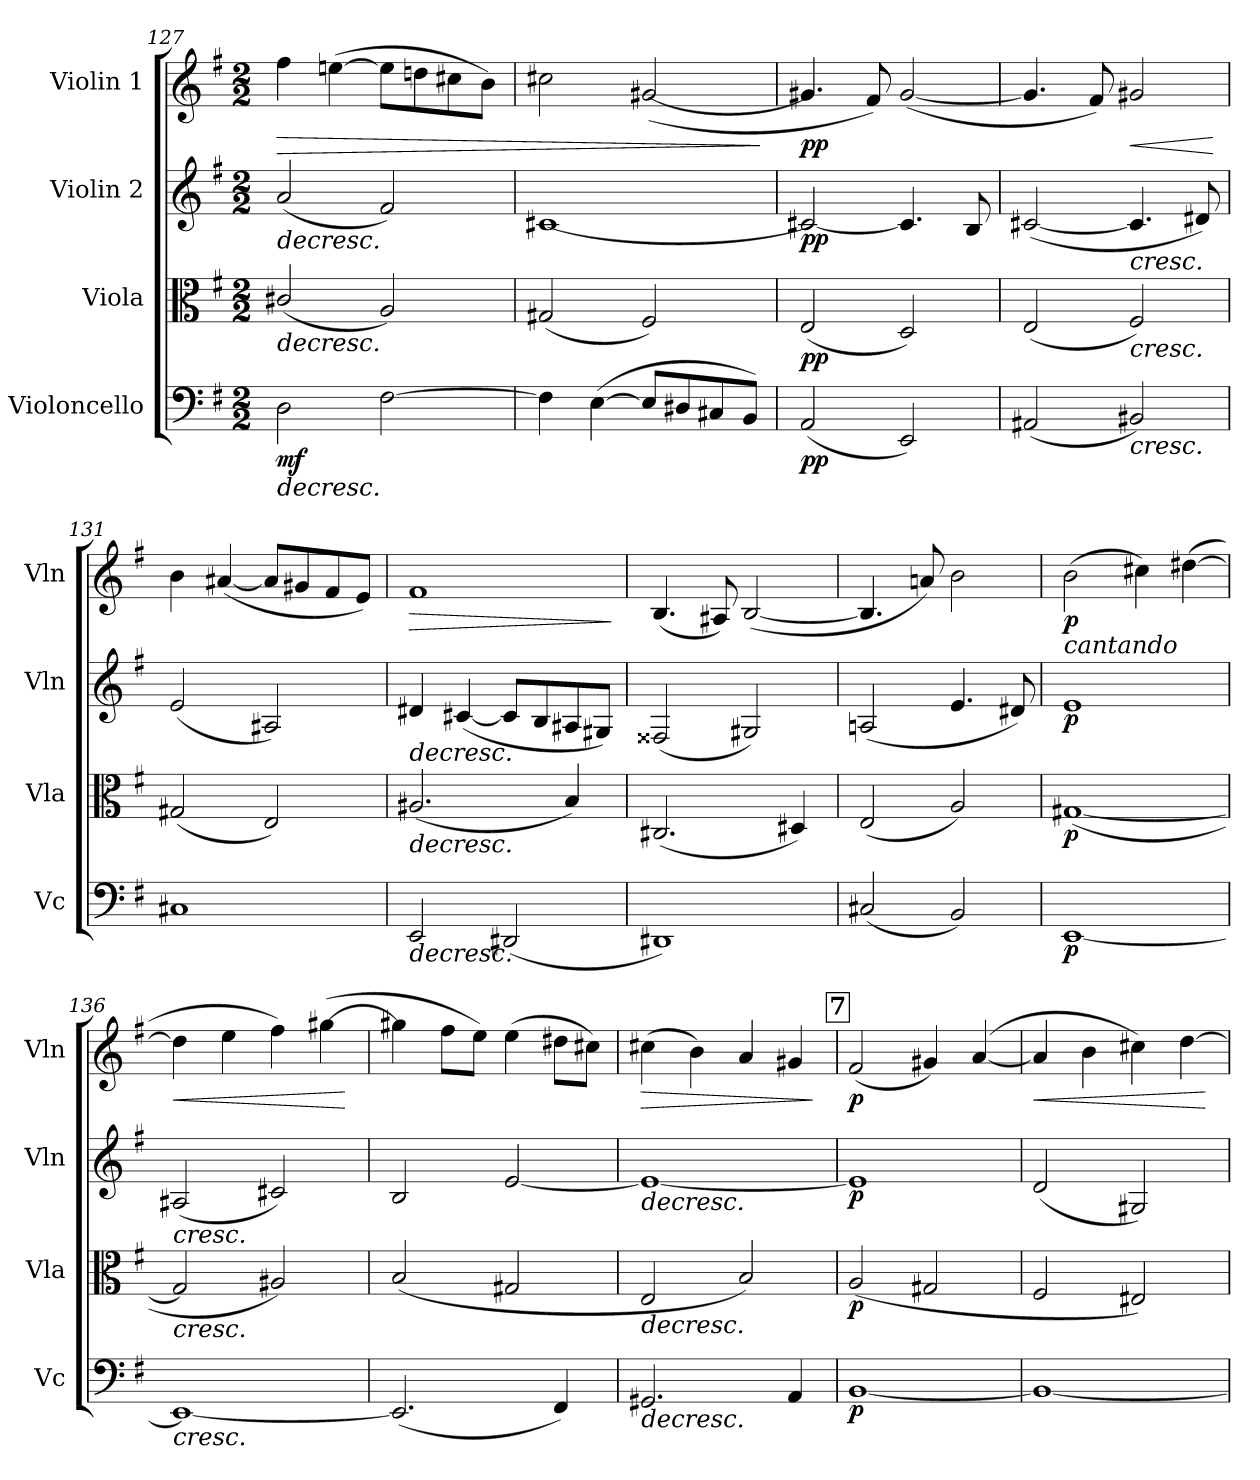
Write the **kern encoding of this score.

**kern	**dynam	**kern	**dynam	**kern	**dynam	**kern	**dynam
*part4	*part4	*part3	*part3	*part2	*part2	*part1	*part1
*staff4	*staff4	*staff3	*staff3	*staff2	*staff2	*staff1	*staff1
*I"Violoncello	*	*I"Viola	*	*I"Violin 2	*	*I"Violin 1	*
*I'Vc	*	*I'Vla	*	*I'Vln	*	*I'Vln	*
*clefF4	*	*clefC3	*	*clefG2	*	*clefG2	*
*k[f#]	*	*k[f#]	*	*k[f#]	*	*k[f#]	*
*M2/2	*	*M2/2	*	*M2/2	*	*M2/2	*
=127	=127	=127	=127	=127	=127	=127	=127
!	!LO:HP:b	!	!LO:HP:b	!	!LO:HP:b	!	!LO:HP:b
!	!LO:DY:n=1:b	!	!	!	!	!	!
2D\	> mf	(<2c#X/	>	(2a/	>	4ff#\	>
.	.	.	.	.	.	([4een\	.
[2F#\	.	2A/)	.	2f#/)	.	8ee\L]	.
.	.	.	.	.	.	8ddn\	.
.	.	.	.	.	.	8cc#X\	.
.	.	.	.	.	.	8b\J)	.
=128	=128	=128	=128	=128	=128	=128	=128
4F#\]	.	(2G#X/	.	[1c#X	.	2cc#X\	.
([4E\	.	.	.	.	.	.	.
8E/L]	.	2F#/)	.	.	.	([2g#X/	.
8D#X/	.	.	.	.	.	.	.
8C#X/	.	.	.	.	.	.	.
8BB/J)	.	.	.	.	.	.	.
.	.	.	.	.	.	.	]
=129	=129	=129	=129	=129	=129	=129	=129
!	!LO:DY:b	!	!LO:DY:b	!	!LO:DY:b	!	!LO:DY:b
(2AA/	pp	(2E/	pp	2c#X/_	pp	4.g#X/]	pp
.	.	.	.	.	.	8f#/)	.
2EE/)	.	2D/)	.	4.c#/]	.	([2g#/	.
.	.	.	.	8B/	.	.	.
=130	=130	=130	=130	=130	=130	=130	=130
(2AA#X/	.	(2E/	.	([2c#X/	.	4.g#/]	.
.	.	.	.	.	.	8f#/)	.
!	!LO:HP:b	!	!LO:HP:b	!	!LO:HP:b	!	!LO:HP:b
2BB#X/)	<	2F#/)	<	4.c#/]	<	2g#X/	<
.	.	.	.	8d#X/)	.	.	.
.	]	.	]	.	]	.	[
=131	=131	=131	=131	=131	=131	=131	=131
1C#X	.	(2G#X/	.	(2e/	.	4b\	.
.	.	.	.	.	.	([4a#X/	.
.	.	2E/)	.	2A#X/)	.	8a#/L]	.
.	.	.	.	.	.	8g#X/	.
.	.	.	.	.	.	8f#/	.
.	.	.	.	.	.	8e/J)	.
=132	=132	=132	=132	=132	=132	=132	=132
!	!LO:HP:b	!	!LO:HP:b	!	!LO:HP:b	!	!LO:HP:b
2EE/	>	(2.A#X/	>	4d#X/	>	1f#	>
.	.	.	.	([4c#X/	.	.	.
(2DD#X/	.	.	.	8c#/L]	.	.	.
.	.	.	.	8B/	.	.	.
.	.	4B/)	.	8A#X/	.	.	.
.	.	.	.	8G#X/J)	.	.	.
.	[	.	[	.	[	.	]
!!LO:LB:g=z
=133	=133	=133	=133	=133	=133	=133	=133
1DD#X)	.	(2.C#X/	.	(2F##X/	.	(4.B/	.
.	.	.	.	.	.	8A#X/)	.
.	.	.	.	2G#X/)	.	([2B/	.
.	.	4D#X/)	.	.	.	.	.
=134	=134	=134	=134	=134	=134	=134	=134
(2C#X/	.	(2E/	.	(2Ani/	.	4.B/]	.
.	.	.	.	.	.	8ani/)	.
2BB/)	.	2A/)	.	4.e/	.	2b\	.
.	.	.	.	8d#X/)	.	.	.
=135	=135	=135	=135	=135	=135	=135	=135
!	!	!	!	!	!	!LO:TX:b:i:t=cantando	!
!	!LO:DY:b	!	!LO:DY:b	!	!LO:DY:b	!	!LO:DY:b
[1EE	p	([1G#X	p	1e	p	(2b\	p
.	.	.	.	.	.	4cc#X\)	.
.	.	.	.	.	.	([4dd#X\	.
=136	=136	=136	=136	=136	=136	=136	=136
!	!LO:HP:b	!	!LO:HP:b	!	!LO:HP:b	!	!LO:HP:b
1EE_	<	2G#/]	<	(2A#X/	<	4dd#\]	<
.	.	.	.	.	.	4ee\	.
.	.	2A#X/)	.	2c#X/)	.	4ff#\)	.
.	.	.	.	.	.	([4gg#X\	.
.	]	.	]	.	]	.	[
=137	=137	=137	=137	=137	=137	=137	=137
(2.EE/]	.	(<2B/	.	2B/	.	4gg#X\]	.
.	.	.	.	.	.	8ff#\L	.
.	.	.	.	.	.	8ee\J)	.
.	.	2G#X/	.	[2e/	.	(4ee\	.
4FF#/)	.	.	.	.	.	8dd#X\L	.
.	.	.	.	.	.	8cc#X\J)	.
!!LO:LB:g=z
=138	=138	=138	=138	=138	=138	=138	=138
!	!LO:HP:b	!	!LO:HP:b	!	!LO:HP:b	!	!LO:HP:b
2.GG#X/	>	2E/	>	1e_	>	(4cc#X\	>
.	.	.	.	.	.	4b\)	.
.	.	2B/)	.	.	.	4a/	.
4AA/	.	.	.	.	.	4g#X/	.
.	[	.	[	.	[	.	]
!!LO:REH:place=s1:a:B:cj:fs=14:t=7
=139	=139	=139	=139	=139	=139	=139	=139
!	!LO:DY:b	!	!LO:DY:b	!	!LO:DY:b	!	!LO:DY:b
[1BB	p	(2A/	p	1e]	p	(2f#/	p
.	.	2G#X/	.	.	.	4g#X/)	.
.	.	.	.	.	.	(>[4a/	.
=140	=140	=140	=140	=140	=140	=140	=140
!	!	!	!	!	!	!	!LO:HP:b
1BB_	.	2F#/	.	(2d/	.	4a/]	<
.	.	.	.	.	.	4b\	.
.	.	2E#X/)	.	2G#X/)	.	4cc#X\)	.
.	.	.	.	.	.	[4dd\	.
.	]	.	]	.	]	.	[
=	=	=	=	=	=	=	=
*-	*-	*-	*-	*-	*-	*-	*-
